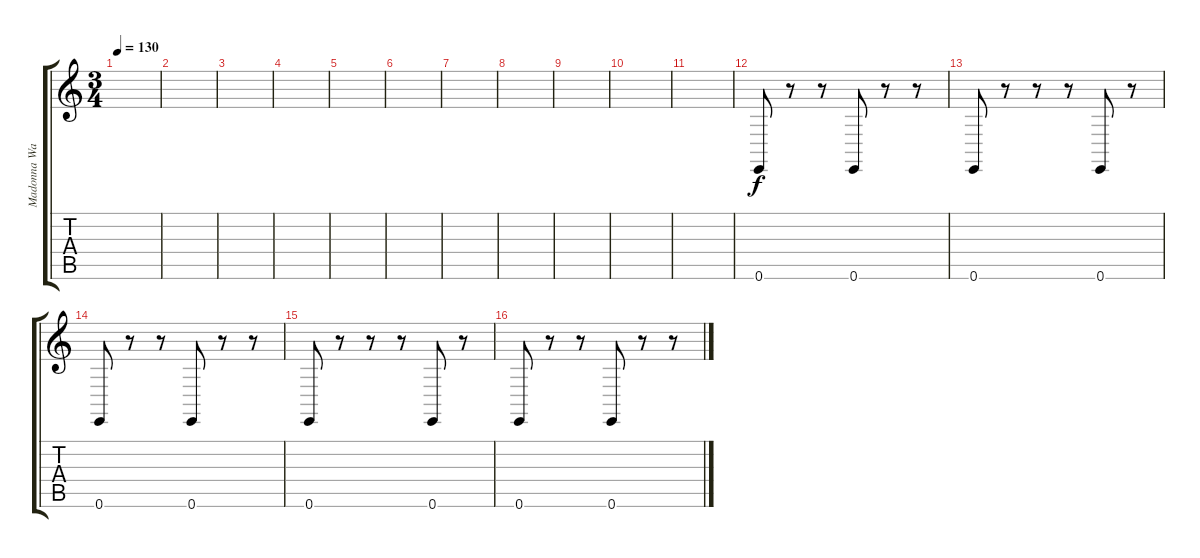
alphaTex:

\track ("Madonna Wayne Gacy (Pogo)" "Madonna Wa") {instrument tenorsax}
\staff {score tabs}
\tuning (E4 B3 G3 D3 A2 E2) {hide}
\ts (3 4)
\tempo 130
\clef g2
\ks c
|
|
|
|
|
|
|
|
|
|
|
0.6.8 r.8 r.8 0.6.8 r.8 r.8 |
0.6.8 r.8 r.8 r.8 0.6.8 r.8 |
0.6.8 r.8 r.8 0.6.8 r.8 r.8 |
0.6.8 r.8 r.8 r.8 0.6.8 r.8 |
0.6.8 r.8 r.8 0.6.8 r.8 r.8
